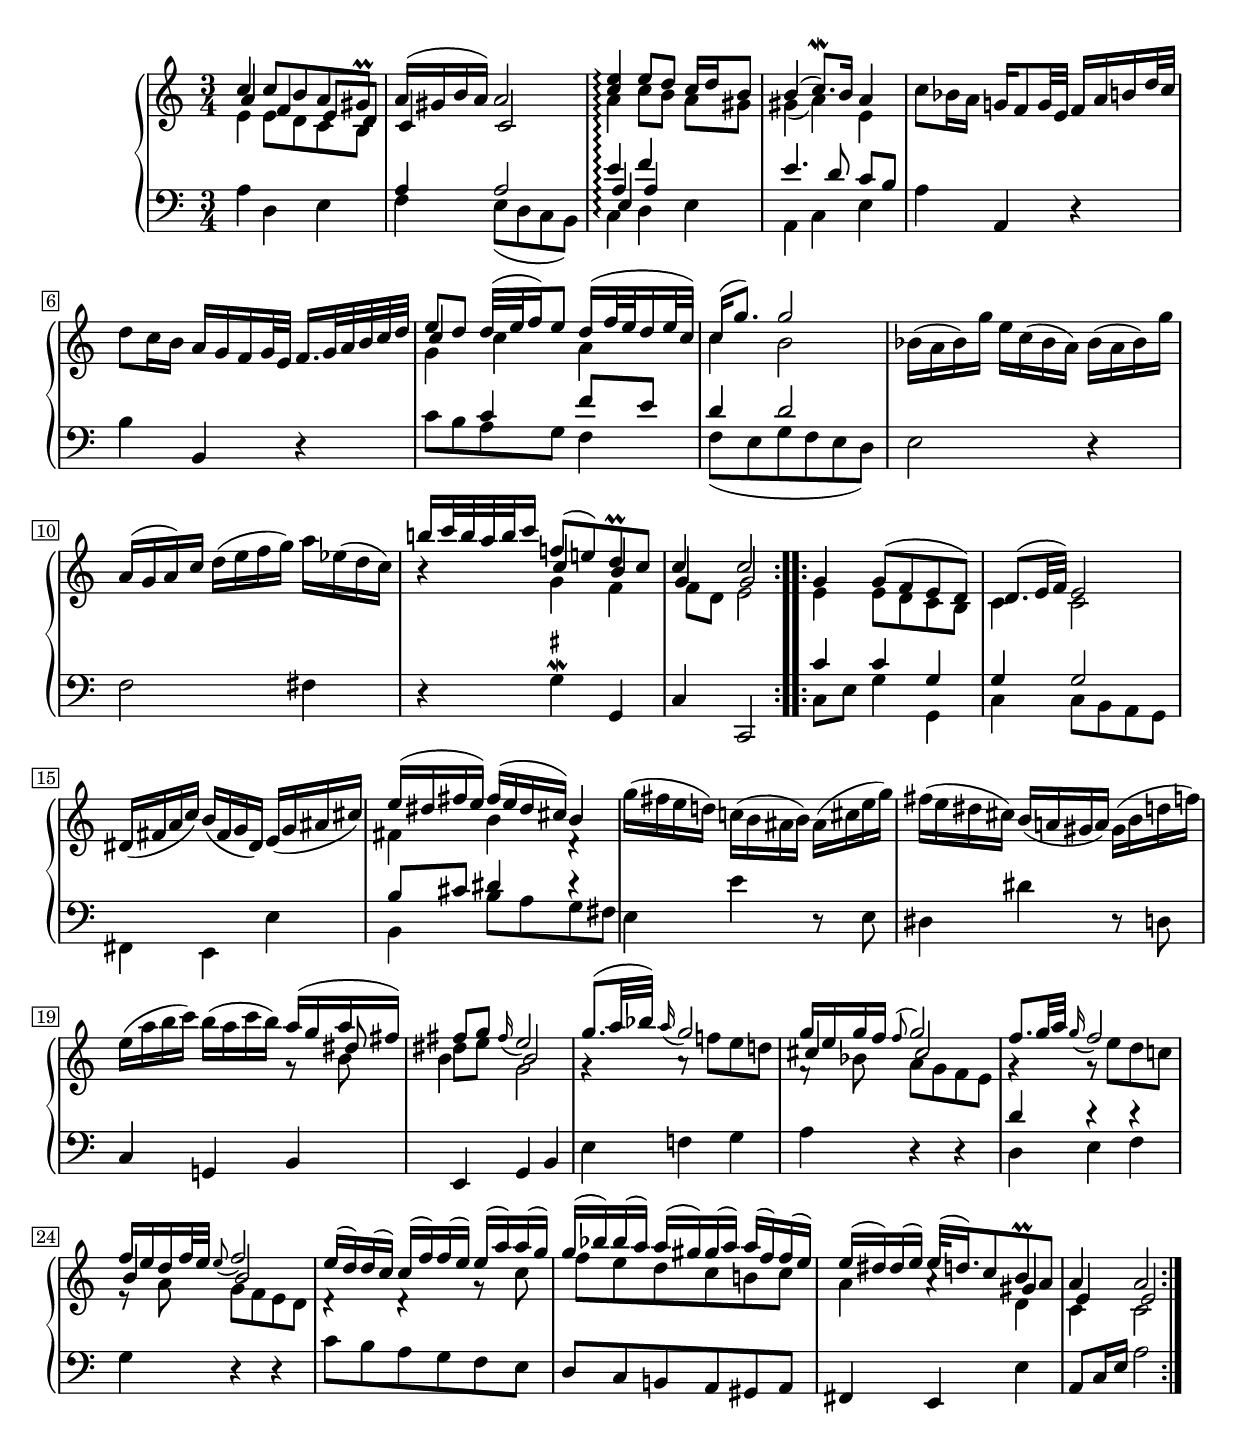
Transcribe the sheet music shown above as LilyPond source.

Global = {
  \key a \minor
  \time 3/4
  \include "../../global.ly"
}

Soprano = \context Voice = "one" \relative c'' {
  \voiceOne
  \stemUp\tieUp
  \override MultiMeasureRest.staff-position = #0
  \override Rest.staff-position = #0
  \label #'SuiteIISarabandeAgrements
  \repeat volta 2 {
  %1
  | c4 c8 b a gis\prall
  | a16( gis b a) a2
  | <c e>4\arpeggio e8[ d] c16 d b8
  | b4( c8.\mordent) b16 a4
  %5
  | \stemNeutral c8 bes16 a g f8 g32 e f16 a b d32 c
  | d8 c16 b a g f g32 e f16. g32 a b c d
  | \stemUp e8 d d32[( e f16) e8] d16( f32 e d16 e32 c)
  | c16( g'8.) g2
  | \stemNeutral bes,16( a bes) g' e c( bes a) bes( a bes) g'
  %10
  | a,( g a) c d( e f g) a ees( d c)
  | \stemUp b'!16[ c32 b a b c16] f,!8[(e!) d\prall c]
  | c4 c2
%   \break
  }
  \repeat volta 2 {
  | g4 g8( f e d)
  | d8.( e32 f) e2
  %15
  | \stemNeutral\slurNeutral dis16( fis a c) b( fis g dis) e( g ais cis)
  | \stemUp\slurUp e( dis fis e) fis( e dis cis) b4
  | \stemNeutral\slurNeutral g'16( fis e d!) c!( b ais b) ais( cis e g)
  | fis( e dis cis) b( a gis a) gis( b d! f!)
  | e( a b c) b( a c b) \stemUp\slurUp a( g a fis)
  %20
  | fis8 g \once\slurDown\appoggiatura fis16 e2
  | g8.( a32 bes) \once\slurDown\appoggiatura a16 g2
  | g16 e g f \once\slurUp\appoggiatura f8 g2
  | f8. g32 a \once\slurDown\appoggiatura g16 f2
  | f16 e d f32 e \once\slurDown\appoggiatura e8 f2
  %25
  | e16( d) d( c) c( f) f( e) e( a) a( g)
  | g( bes) bes( a) a( gis) gis( a) a( f) f( e)
  | e( dis) dis( e) e32[( d16.) c8 b\prall a]
  | a4 a2
  }
}

Alto = \context Voice = "two" \relative c'' {
  \voiceTwo
  \stemUp
  \override Rest.staff-position = #0
  %1
  | \override NoteColumn.force-hshift = #0.3
    a4
    \override NoteColumn.force-hshift = #1
    f
    \override NoteColumn.force-hshift = #0.5
    e8 d
  | \override NoteColumn.force-hshift = #0.3 c4 c2
  | \revert NoteColumn.force-hshift
    \stemDown a'4\arpeggio c8[ b] a[ gis]
  | gis4( a4) e
  %5
  | s2.*2
  | \once\stemUp \once\override NoteColumn.force-hshift = #0.3 c'4 c a
  | c b2
  | s2.*2
  %11
  | \stemUp r4 \override NoteColumn.force-hshift = #0.2 c b
  | g4 g2
  | \stemDown \revert NoteColumn.force-hshift e4 e8 d c b
  | c4 c2
  %15
  | s2.
  | fis4 b d,\rest
  | s2.*2
  | s2 s8 b'
  %20
  | \once\override NoteColumn.force-hshift = #-1.1 b4 g2
  | g4\rest \stemDown a8\rest f'! e d
  | \stemUp \override NoteColumn.force-hshift = #0.4 cis4 cis2
  | \stemDown g4\rest g8\rest e' d c!
  | \stemUp \override NoteColumn.force-hshift = #0.3 b4 b2
    \revert NoteColumn.force-hshift
  %25
  | \stemDown d,4\rest d\rest g8\rest c8
  | f e d c b c
  | a4 a\rest
    \stemUp \override NoteColumn.force-hshift = #0.5
    gis
  | e4 e2
}

Tenor = \context Voice = "three" \relative c' {
  \voiceThree
  \stemDown
  \override Rest.staff-position = #0
  %1
  | \change Staff = "upper" e4 e8 d c b
  | \change Staff = "lower" \stemUp a4 a2
  | << {
      \stemUp \once\override NoteColumn.force-hshift = #0.8 e4\arpeggio
    } \\ {
      \stemUp \once\override NoteColumn.force-hshift = #0.4 a\arpeggio
    } \\ {
      \stemUp \once\override NoteColumn.force-hshift = #0 e'\arpeggio
    } >>
    << {
      \stemUp \once\override NoteColumn.force-hshift = #0.4 a,4
    } \\ {
      \stemUp \once\override NoteColumn.force-hshift = #0 f'
    } >>
    s4
  | e4. d8 c[ b]
  %5
  | s2.*2
  | \change Staff = "upper" \stemDown g'4
    \change Staff = "lower" \stemUp c, f8 e
  | d4 d2
  | s2.*2
  %11
  | s4 \change Staff = "upper" \stemDown g f
  | \once\override NoteColumn.force-hshift = #1 f8[ d] e2
  | \change Staff = "lower" \stemUp
    c4 c g
  | g g2
  %15
  | s2.
  | b8[ cis] dis4 d\rest
  | s2.*2
  | \change Staff = "upper" \stemDown
    s2 g8\rest \once\stemUp dis'
  | \once\override NoteColumn.force-hshift = #0 dis e \once\stemUp b2
  %22
  | s2.
  | f8\rest bes a[ g f e]
  | \change Staff = "lower" \stemUp
    d4 d\rest d\rest
  %25
  | \change Staff = "upper" \stemDown
    e8\rest a g[ f e d]
  | s2.*2
  | s2 d4
  | c4 c2
}

Bass = \context Voice = "four" \relative c' {
  \voiceFour
  \stemDown\tieDown
  \override MultiMeasureRest.staff-position = #0
  \override Rest.staff-position = #0
  \repeat volta 2 {
  %1
  | a4 d, e
  | f e8( d c b)
  | c4\arpeggio d e
  | a, c e
  %5
  |\stemNeutral  a a, r
  | b' b, r
  | \stemDown c'8 b a g f4
  | f8( e g f e d)
  | e2 r4
  %10
  | f2 fis4
  | \stemNeutral r4 g^\mordent^\markup { \tiny\sharp } g,
  | c c,2
  }
  \repeat volta 2 {
  | \stemDown c'8 e g4 g,
  | c4 c8 b a g
  %15
  | fis4 e e'
  | b b'8 a g fis
  | e4 e' r8 e,
  | dis4 dis' r8 d,!
  | \stemNeutral c4 g! b
  %20
  | e, g b
  | e f! g
  | a r r
  | d, e f
  | g r r
  %25
  | c8 b a g f e
  | d c b! a gis a
  | fis4 e e'
  | a,8 c16 e a2
  }
}

forceBreaks = {
  % page 1
  \repeat unfold 4 { s2.\noBreak } s2.\break\noPageBreak
  \repeat unfold 3 { s2.\noBreak } s2.\break\noPageBreak
  \repeat unfold 4 { s2.\noBreak } s2.\break\noPageBreak
  \repeat unfold 3 { s2.\noBreak } s2.\break\noPageBreak
  \repeat unfold 4 { s2.\noBreak } s2.\break\noPageBreak
  \repeat unfold 4 { s2.\noBreak } s2.\pageBreak
}

\score {
  \new PianoStaff \with { connectArpeggios = ##t }
  <<
    \accidentalStyle Score.piano
    \context Staff = "upper" <<
      \set Staff.midiInstrument = #"acoustic grand"
      \Global
      \clef treble
      \Soprano
      \Alto
    >>
    \context Staff = "lower" <<
      \set Staff.midiInstrument = #"acoustic grand"
      \Global
      \clef bass
      \Tenor
      \Bass
    >>
    \new Devnull \forceBreaks
  >>
  \header {
    composer = ##f % "Johann Sebastian Bach"
    opus = ##f % "BWV 807"
    title = \markup { \italic "Les agréments de la même Sarabande" }
    subtitle = ##f
  }
  \layout {
    \context {
      \PianoStaff
      \override Parentheses.font-size = #-2
      \override TextScript.font-shape = #'italic
      \override TextScript.font-size = #-1
    }
  }
  \midi {
    \tempo 4 = 100
  }
}
